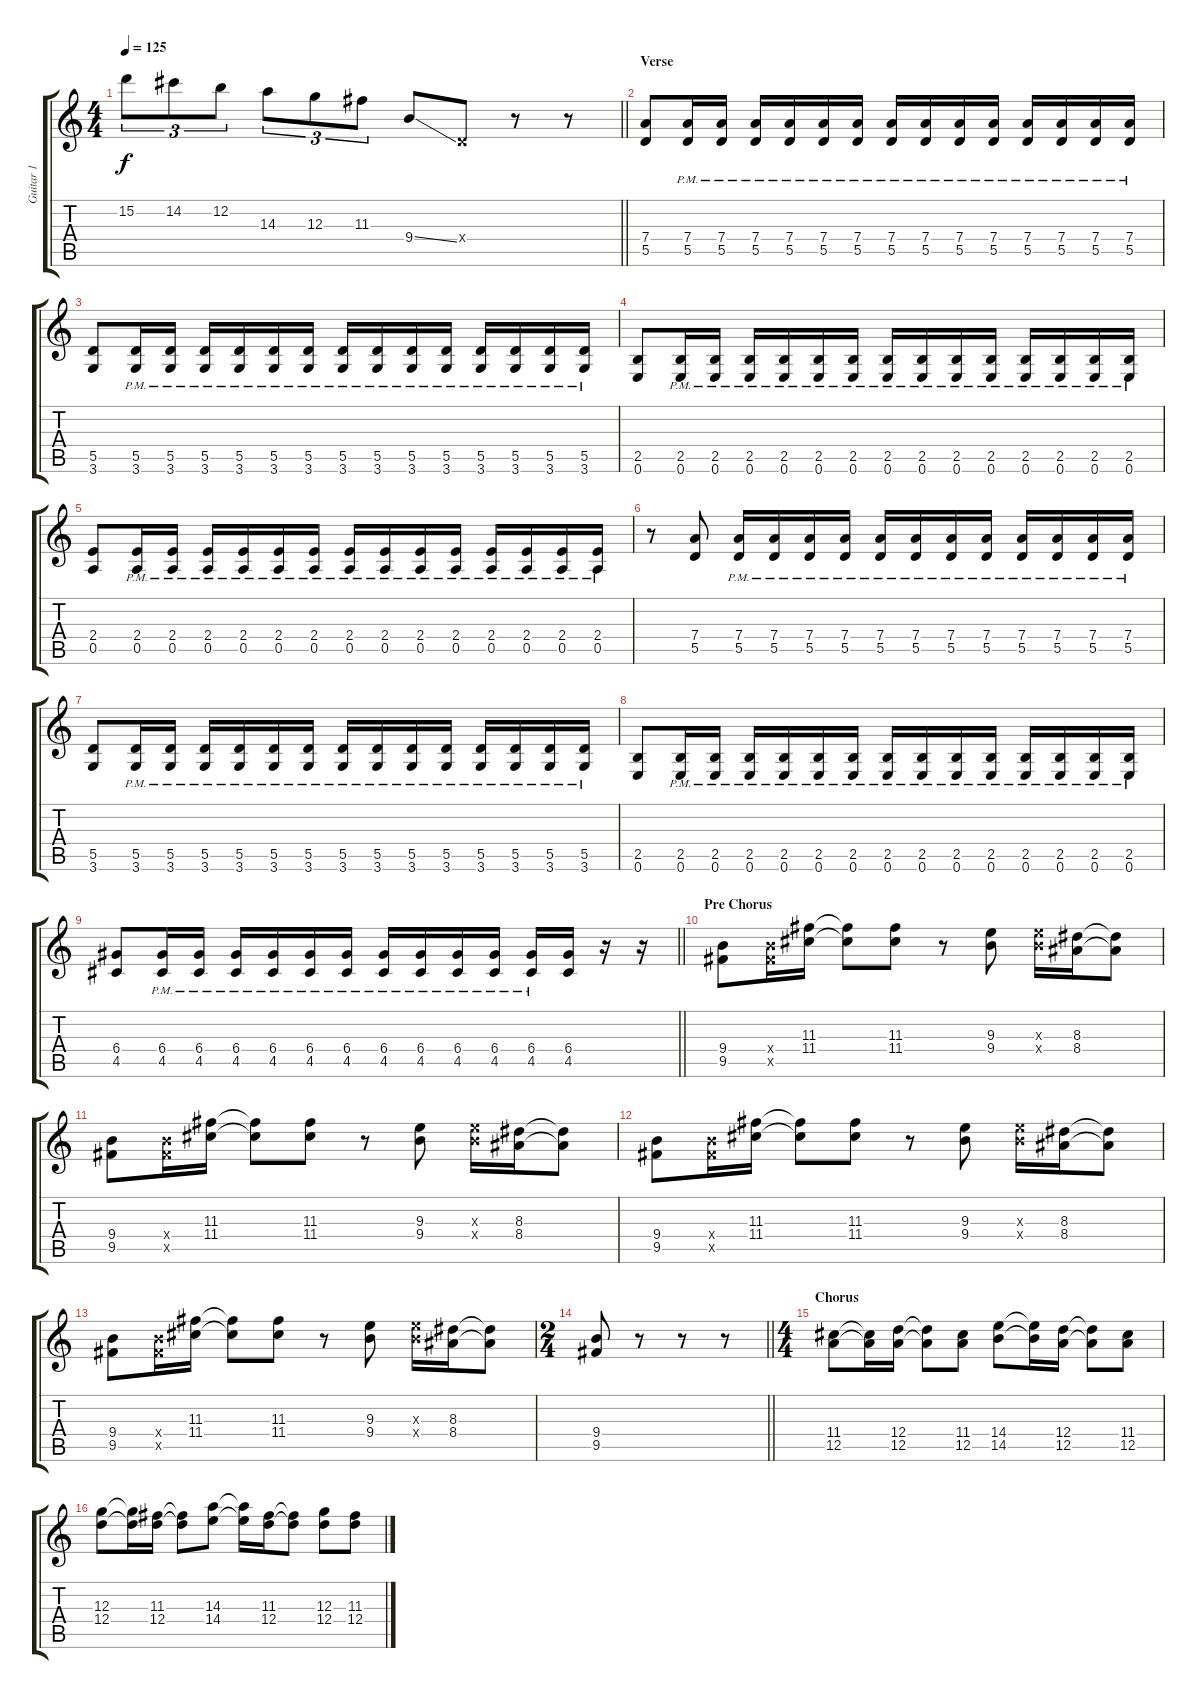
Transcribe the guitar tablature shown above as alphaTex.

\track ("Guitar 1" "Guitar 1") {instrument overdrivenguitar}
\staff {score tabs}
\tuning (E4 B3 G3 D3 A2 E2) {hide}
\ts (4 4)
\tempo 125
\clef g2
\barLineRight lightlight
\ks c
15.2.8{tu (3 2) dy f} 14.2.8{tu (3 2)} 12.2.8{tu (3 2)} 14.3.8{tu (3 2)} 12.3.8{tu (3 2)} 11.3.8{tu (3 2)} 9.4{ss}.8 0.4{x}.8 r.8 r.8 |
\section ("" "Verse")
(7.4 5.5).8 (7.4{pm} 5.5{pm}).16 (7.4{pm} 5.5{pm}).16 (7.4{pm} 5.5{pm}).16 (7.4{pm} 5.5{pm}).16 (7.4{pm} 5.5{pm}).16 (7.4{pm} 5.5{pm}).16 (7.4{pm} 5.5{pm}).16 (7.4{pm} 5.5{pm}).16 (7.4{pm} 5.5{pm}).16 (7.4{pm} 5.5{pm}).16 (7.4{pm} 5.5{pm}).16 (7.4{pm} 5.5{pm}).16 (7.4{pm} 5.5{pm}).16 (7.4{pm} 5.5{pm}).16 |
(5.5 3.6).8 (5.5{pm} 3.6{pm}).16 (5.5{pm} 3.6{pm}).16 (5.5{pm} 3.6{pm}).16 (5.5{pm} 3.6{pm}).16 (5.5{pm} 3.6{pm}).16 (5.5{pm} 3.6{pm}).16 (5.5{pm} 3.6{pm}).16 (5.5{pm} 3.6{pm}).16 (5.5{pm} 3.6{pm}).16 (5.5{pm} 3.6{pm}).16 (5.5{pm} 3.6{pm}).16 (5.5{pm} 3.6{pm}).16 (5.5{pm} 3.6{pm}).16 (5.5{pm} 3.6{pm}).16 |
(2.5 0.6).8 (2.5{pm} 0.6{pm}).16 (2.5{pm} 0.6{pm}).16 (2.5{pm} 0.6{pm}).16 (2.5{pm} 0.6{pm}).16 (2.5{pm} 0.6{pm}).16 (2.5{pm} 0.6{pm}).16 (2.5{pm} 0.6{pm}).16 (2.5{pm} 0.6{pm}).16 (2.5{pm} 0.6{pm}).16 (2.5{pm} 0.6{pm}).16 (2.5{pm} 0.6{pm}).16 (2.5{pm} 0.6{pm}).16 (2.5{pm} 0.6{pm}).16 (2.5{pm} 0.6{pm}).16 |
(2.4 0.5).8 (2.4{pm} 0.5{pm}).16 (2.4{pm} 0.5{pm}).16 (2.4{pm} 0.5{pm}).16 (2.4{pm} 0.5{pm}).16 (2.4{pm} 0.5{pm}).16 (2.4{pm} 0.5{pm}).16 (2.4{pm} 0.5{pm}).16 (2.4{pm} 0.5{pm}).16 (2.4{pm} 0.5{pm}).16 (2.4{pm} 0.5{pm}).16 (2.4{pm} 0.5{pm}).16 (2.4{pm} 0.5{pm}).16 (2.4{pm} 0.5{pm}).16 (2.4{pm} 0.5{pm}).16 |
r.8 (7.4 5.5).8 (7.4{pm} 5.5{pm}).16 (7.4{pm} 5.5{pm}).16 (7.4{pm} 5.5{pm}).16 (7.4{pm} 5.5{pm}).16 (7.4{pm} 5.5{pm}).16 (7.4{pm} 5.5{pm}).16 (7.4{pm} 5.5{pm}).16 (7.4{pm} 5.5{pm}).16 (7.4{pm} 5.5{pm}).16 (7.4{pm} 5.5{pm}).16 (7.4{pm} 5.5{pm}).16 (7.4{pm} 5.5{pm}).16 |
(5.5 3.6).8 (5.5{pm} 3.6{pm}).16 (5.5{pm} 3.6{pm}).16 (5.5{pm} 3.6{pm}).16 (5.5{pm} 3.6{pm}).16 (5.5{pm} 3.6{pm}).16 (5.5{pm} 3.6{pm}).16 (5.5{pm} 3.6{pm}).16 (5.5{pm} 3.6{pm}).16 (5.5{pm} 3.6{pm}).16 (5.5{pm} 3.6{pm}).16 (5.5{pm} 3.6{pm}).16 (5.5{pm} 3.6{pm}).16 (5.5{pm} 3.6{pm}).16 (5.5{pm} 3.6{pm}).16 |
(2.5 0.6).8 (2.5{pm} 0.6{pm}).16 (2.5{pm} 0.6{pm}).16 (2.5{pm} 0.6{pm}).16 (2.5{pm} 0.6{pm}).16 (2.5{pm} 0.6{pm}).16 (2.5{pm} 0.6{pm}).16 (2.5{pm} 0.6{pm}).16 (2.5{pm} 0.6{pm}).16 (2.5{pm} 0.6{pm}).16 (2.5{pm} 0.6{pm}).16 (2.5{pm} 0.6{pm}).16 (2.5{pm} 0.6{pm}).16 (2.5{pm} 0.6{pm}).16 (2.5{pm} 0.6{pm}).16 |
\barLineRight lightlight
(6.4 4.5).8 (6.4{pm} 4.5{pm}).16 (6.4{pm} 4.5{pm}).16 (6.4{pm} 4.5{pm}).16 (6.4{pm} 4.5{pm}).16 (6.4{pm} 4.5{pm}).16 (6.4{pm} 4.5{pm}).16 (6.4{pm} 4.5{pm}).16 (6.4{pm} 4.5{pm}).16 (6.4{pm} 4.5{pm}).16 (6.4{pm} 4.5{pm}).16 (6.4{pm} 4.5{pm}).16 (6.4 4.5).16 r.16 r.16 |
\section ("" "Pre Chorus")
(9.4 9.5).8 (9.4{x} 9.5{x}).16 (11.3 11.4).16 (11.3{t} 11.4{t}).8 (11.3 11.4).8 r.8 (9.3 9.4).8 (9.3{x} 9.4{x}).16 (8.3 8.4).16 (8.3{t} 8.4{t}).8 |
(9.4 9.5).8 (9.4{x} 9.5{x}).16 (11.3 11.4).16 (11.3{t} 11.4{t}).8 (11.3 11.4).8 r.8 (9.3 9.4).8 (9.3{x} 9.4{x}).16 (8.3 8.4).16 (8.3{t} 8.4{t}).8 |
(9.4 9.5).8 (9.4{x} 9.5{x}).16 (11.3 11.4).16 (11.3{t} 11.4{t}).8 (11.3 11.4).8 r.8 (9.3 9.4).8 (9.3{x} 9.4{x}).16 (8.3 8.4).16 (8.3{t} 8.4{t}).8 |
(9.4 9.5).8 (9.4{x} 9.5{x}).16 (11.3 11.4).16 (11.3{t} 11.4{t}).8 (11.3 11.4).8 r.8 (9.3 9.4).8 (9.3{x} 9.4{x}).16 (8.3 8.4).16 (8.3{t} 8.4{t}).8 |
\ts (2 4)
\barLineRight lightlight
(9.4 9.5).8 r.8 r.8 r.8 |
\ts (4 4)
\section ("" "Chorus")
(11.4 12.5).8 (11.4{t} 12.5{t}).16 (12.4 12.5).16 (12.4{t} 12.5{t}).8 (11.4 12.5).8 (14.4 14.5).8 (14.4{t} 14.5{t}).16 (12.4 12.5).16 (12.4{t} 12.5{t}).8 (11.4 12.5).8 |
(12.3 12.4).8 (12.3{t} 12.4{t}).16 (11.3 12.4).16 (11.3{t} 12.4{t}).8 (14.3 14.4).8 (14.3{t} 14.4{t}).16 (11.3 12.4).16 (11.3{t} 12.4{t}).8 (12.3 12.4).8 (11.3 12.4).8
